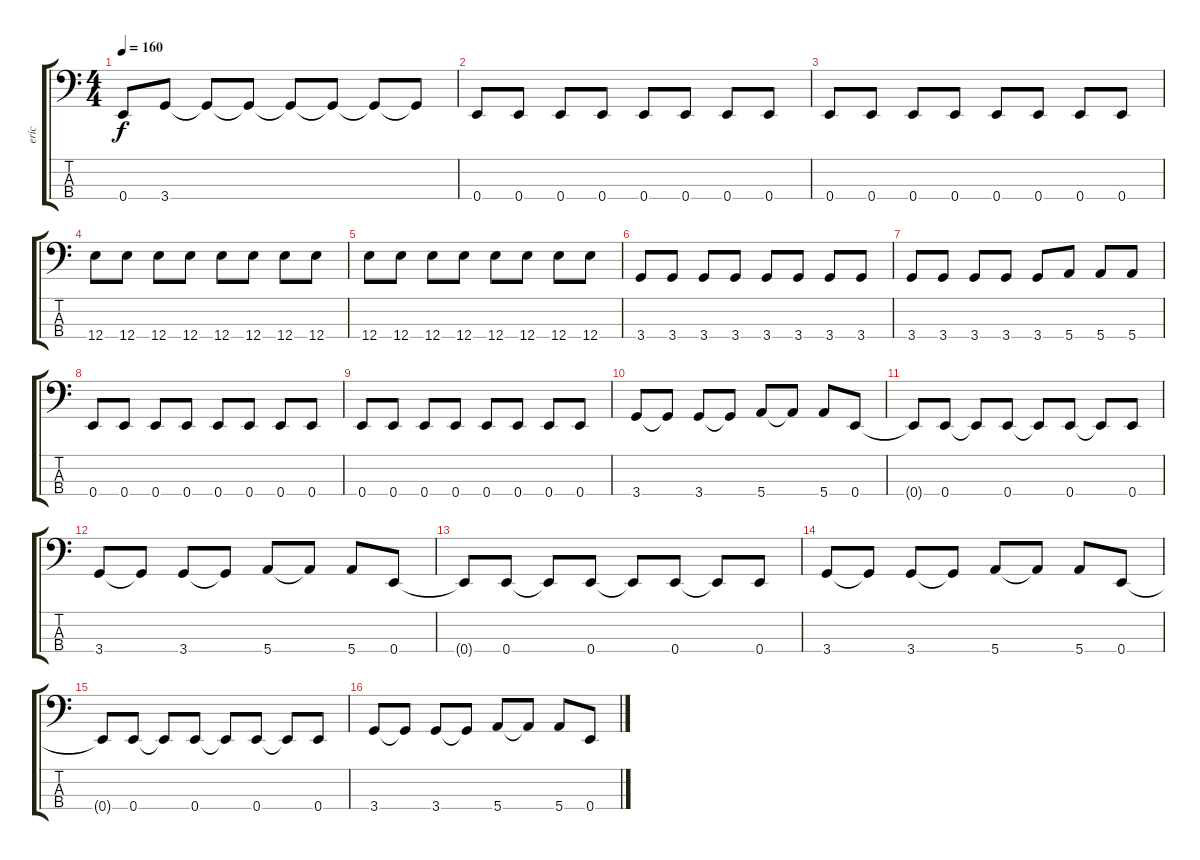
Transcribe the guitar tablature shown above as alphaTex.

\track ("eric" "eric") {instrument synthbass1}
\staff {score tabs}
\tuning (G2 D2 A1 E1) {hide}
\ts (4 4)
\tempo 160
\clef f4
\ks c
0.4.8{dy f} 3.4.8 3.4{t}.8 3.4{t}.8 3.4{t}.8 3.4{t}.8 3.4{t}.8 3.4{t}.8 |
0.4.8 0.4.8 0.4.8 0.4.8 0.4.8 0.4.8 0.4.8 0.4.8 |
0.4.8 0.4.8 0.4.8 0.4.8 0.4.8 0.4.8 0.4.8 0.4.8 |
12.4.8 12.4.8 12.4.8 12.4.8 12.4.8 12.4.8 12.4.8 12.4.8 |
12.4.8 12.4.8 12.4.8 12.4.8 12.4.8 12.4.8 12.4.8 12.4.8 |
3.4.8 3.4.8 3.4.8 3.4.8 3.4.8 3.4.8 3.4.8 3.4.8 |
3.4.8 3.4.8 3.4.8 3.4.8 3.4.8 5.4.8 5.4.8 5.4.8 |
0.4.8 0.4.8 0.4.8 0.4.8 0.4.8 0.4.8 0.4.8 0.4.8 |
0.4.8 0.4.8 0.4.8 0.4.8 0.4.8 0.4.8 0.4.8 0.4.8 |
3.4.8 3.4{t}.8 3.4.8 3.4{t}.8 5.4.8 5.4{t}.8 5.4.8 0.4.8 |
0.4{t}.8 0.4.8 0.4{t}.8 0.4.8 0.4{t}.8 0.4.8 0.4{t}.8 0.4.8 |
3.4.8 3.4{t}.8 3.4.8 3.4{t}.8 5.4.8 5.4{t}.8 5.4.8 0.4.8 |
0.4{t}.8 0.4.8 0.4{t}.8 0.4.8 0.4{t}.8 0.4.8 0.4{t}.8 0.4.8 |
3.4.8 3.4{t}.8 3.4.8 3.4{t}.8 5.4.8 5.4{t}.8 5.4.8 0.4.8 |
0.4{t}.8 0.4.8 0.4{t}.8 0.4.8 0.4{t}.8 0.4.8 0.4{t}.8 0.4.8 |
3.4.8 3.4{t}.8 3.4.8 3.4{t}.8 5.4.8 5.4{t}.8 5.4.8 0.4.8
